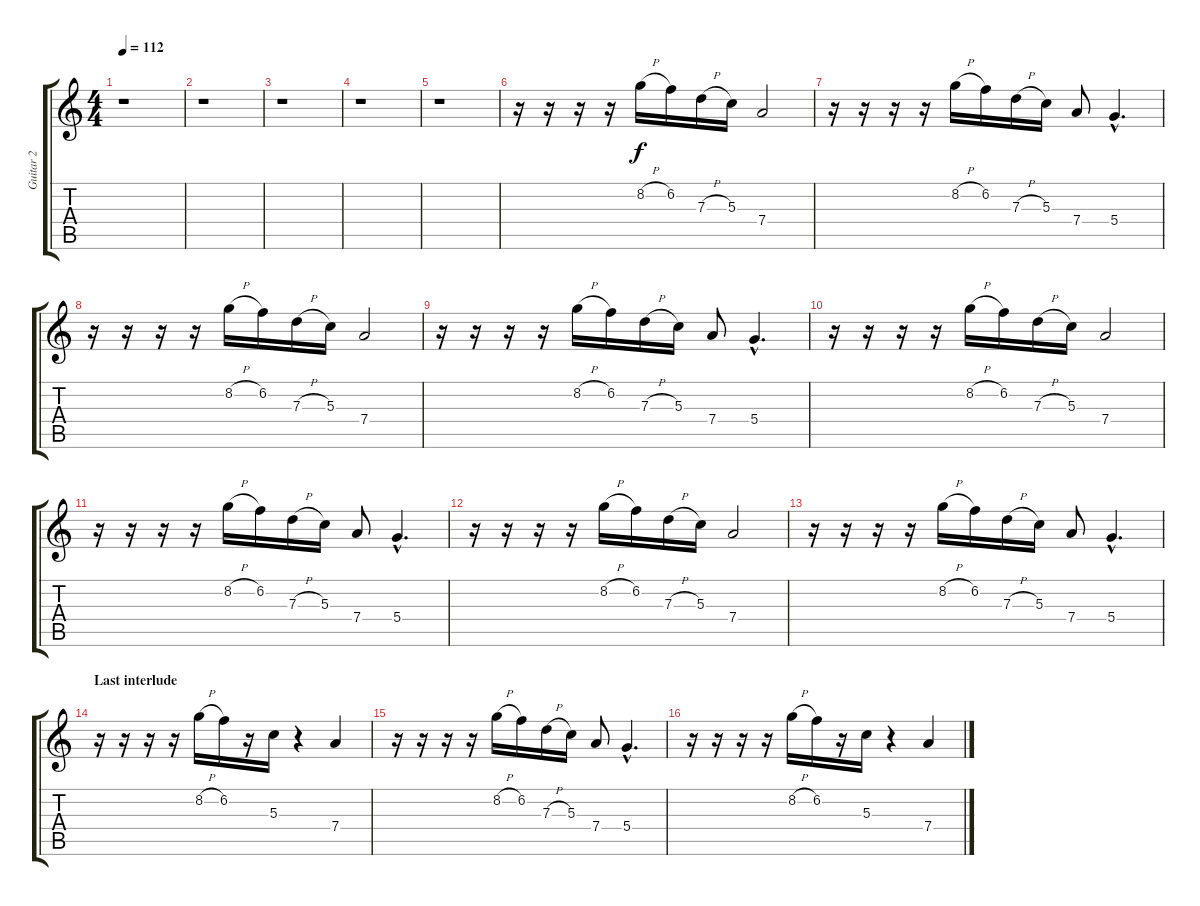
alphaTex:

\track ("Guitar 2" "Guitar 2") {instrument overdrivenguitar}
\staff {score tabs}
\tuning (E4 B3 G3 D3 A2 E2) {hide}
\ts (4 4)
\tempo 112
\clef g2
\ks c
r.1{dy f} |
r.1 |
r.1 |
r.1 |
r.1 |
r.16 r.16 r.16 r.16 8.2{h}.16 6.2.16 7.3{h}.16 5.3.16 7.4.2 |
r.16 r.16 r.16 r.16 8.2{h}.16 6.2.16 7.3{h}.16 5.3.16 7.4.8 5.4{hac}.4{d} |
r.16 r.16 r.16 r.16 8.2{h}.16 6.2.16 7.3{h}.16 5.3.16 7.4.2 |
r.16 r.16 r.16 r.16 8.2{h}.16 6.2.16 7.3{h}.16 5.3.16 7.4.8 5.4{hac}.4{d} |
r.16 r.16 r.16 r.16 8.2{h}.16 6.2.16 7.3{h}.16 5.3.16 7.4.2 |
r.16 r.16 r.16 r.16 8.2{h}.16 6.2.16 7.3{h}.16 5.3.16 7.4.8 5.4{hac}.4{d} |
r.16 r.16 r.16 r.16 8.2{h}.16 6.2.16 7.3{h}.16 5.3.16 7.4.2 |
r.16 r.16 r.16 r.16 8.2{h}.16 6.2.16 7.3{h}.16 5.3.16 7.4.8 5.4{hac}.4{d} |
\section ("" "Last interlude")
r.16 r.16 r.16 r.16 8.2{h}.16 6.2.16 r.16 5.3.16 r.4 7.4.4 |
r.16 r.16 r.16 r.16 8.2{h}.16 6.2.16 7.3{h}.16 5.3.16 7.4.8 5.4{hac}.4{d} |
r.16 r.16 r.16 r.16 8.2{h}.16 6.2.16 r.16 5.3.16 r.4 7.4.4
